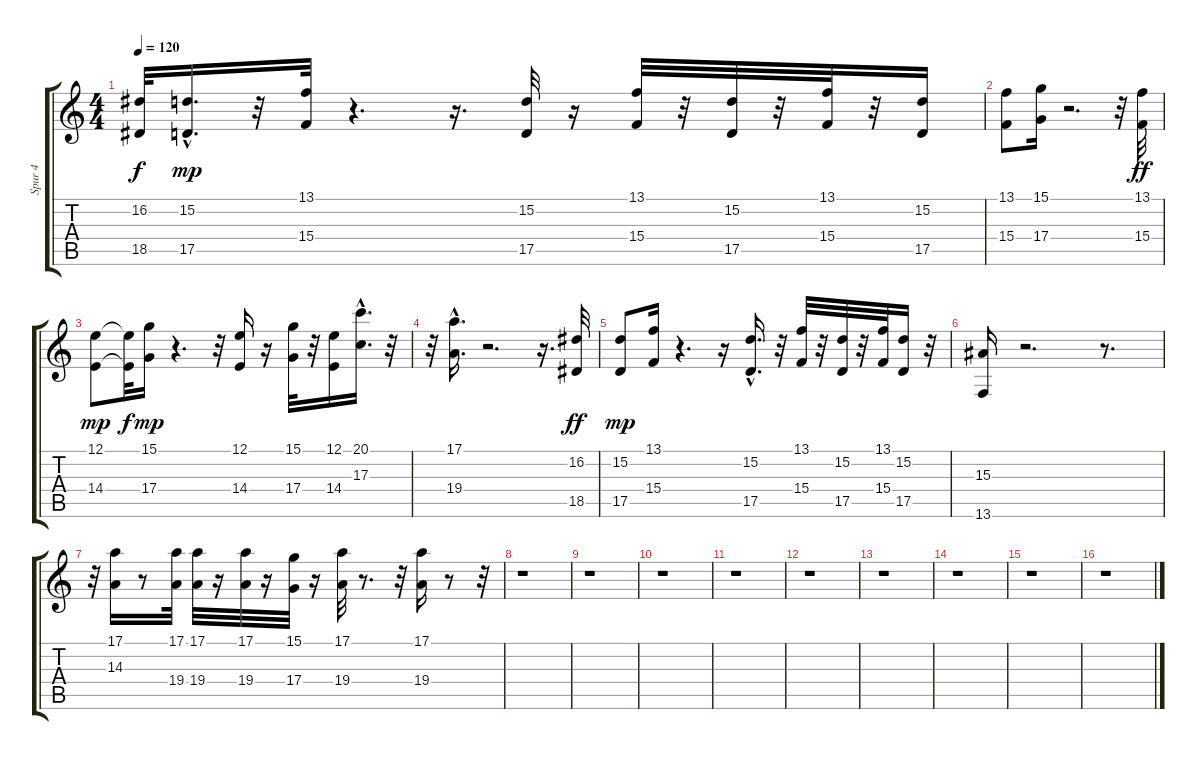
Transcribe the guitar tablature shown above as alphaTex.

\track ("Spur 4" "Spur 4") {instrument whistle}
\staff {score tabs}
\tuning (E4 B3 G3 D3 A2 E2) {hide}
\ts (4 4)
\tempo 120
\clef g2
\ks c
(16.2{t} 18.5{t}).32{dy f} (15.2{hac} 17.5{hac}).16{d dy mp} r.32 (13.1 15.4).32 r.4{d} r.16{d} (15.2 17.5).32 r.16 (13.1 15.4).32 r.32 (15.2 17.5).32 r.32 (13.1 15.4).32 r.32 (15.2 17.5).16 |
(13.1 15.4).8 (15.1 17.4).16 r.2{d} r.32 (13.1 15.4).32{dy ff} |
(12.1 14.4).8{dy mp} (12.1{t} 14.4{t}).32{dy f} (15.1 17.4).16{dy mp} r.4{d} r.32 (12.1 14.4).16 r.16 (15.1 17.4).32 r.32 (12.1 14.4).16 (20.1{hac} 17.3{hac}).16{d} r.32 |
r.32 (17.1{hac} 19.4{hac}).16{d} r.2{d} r.16{d} (16.2 18.5).32{dy ff} |
(15.2 17.5).8{dy mp} (13.1 15.4).16 r.4{d} r.16 (15.2{hac} 17.5{hac}).16{d} r.32 (13.1 15.4).32 r.32 (15.2 17.5).32 r.32 (13.1 15.4).32 (15.2 17.5).16 r.32 |
(15.3 13.6).16 r.2{d} r.8{d} |
r.32 (17.1 14.3).16 r.8 (17.1 19.4).32 (17.1 19.4).32 r.16 (17.1 19.4).32 r.16 (15.1 17.4).32 r.16 (17.1 19.4).32 r.8{d} r.32 (17.1 19.4).16 r.8 r.32 |
r.1 |
r.1 |
r.1 |
r.1 |
r.1 |
r.1 |
r.1 |
r.1 |
r.1
